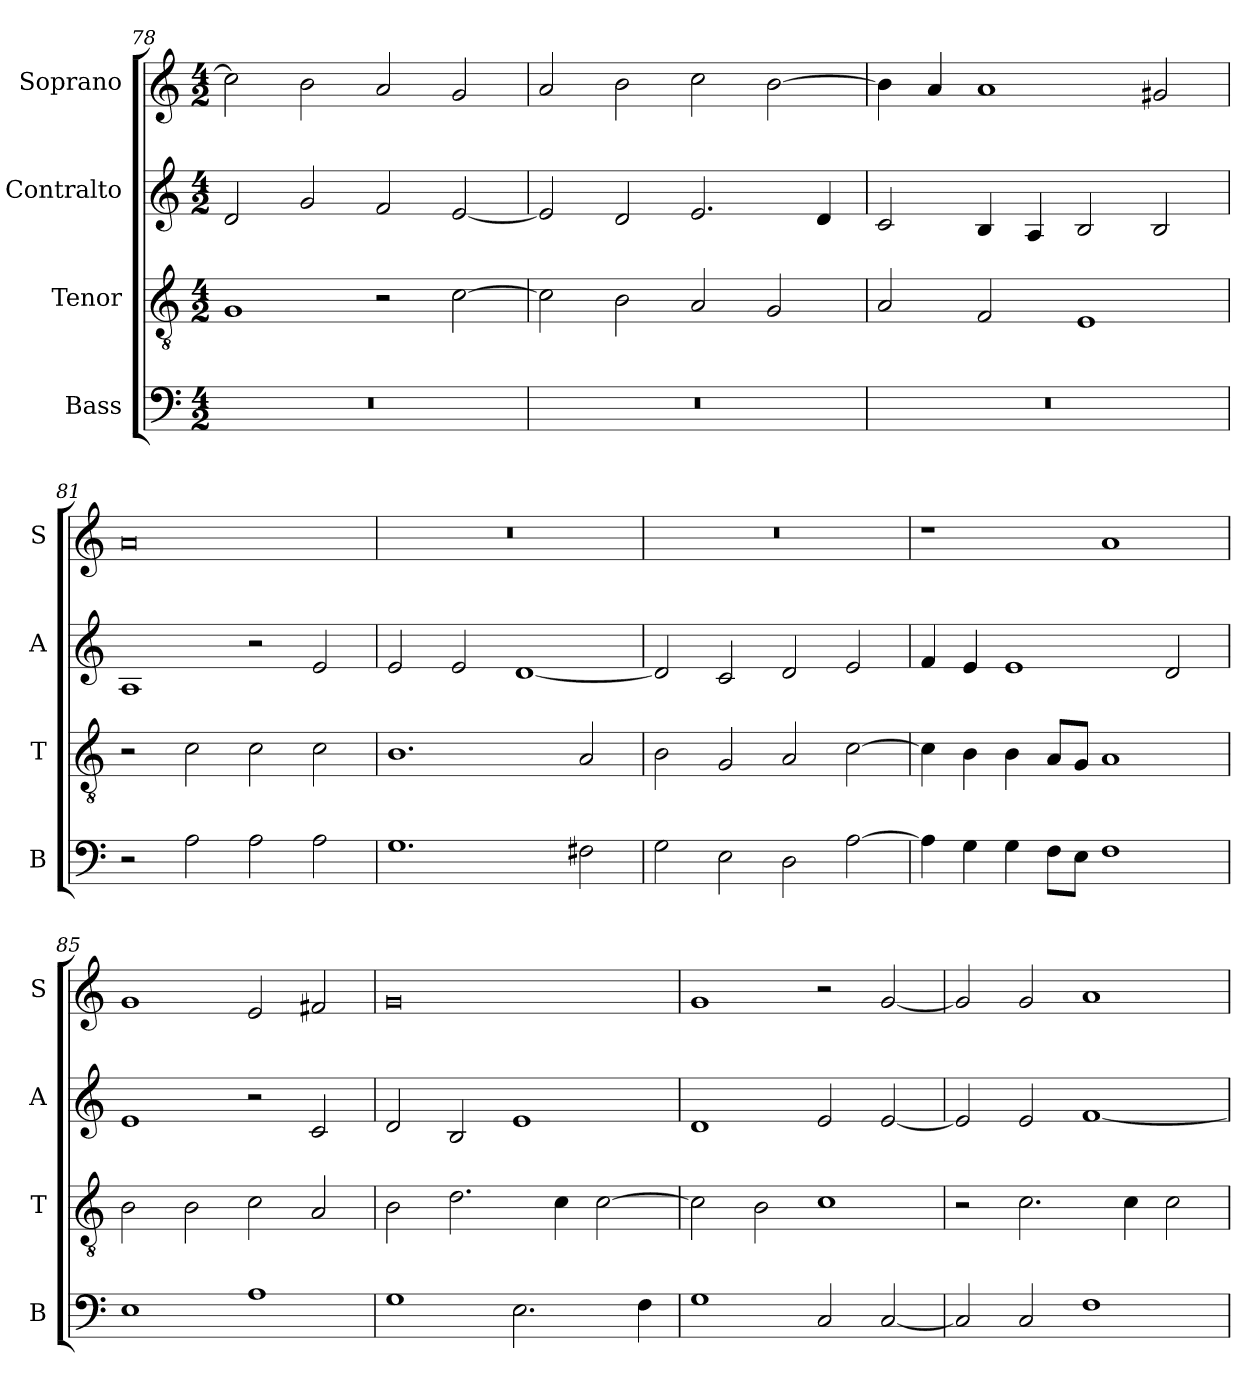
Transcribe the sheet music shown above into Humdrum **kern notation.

**kern	**kern	**kern	**kern
*part4	*part3	*part2	*part1
*staff4	*staff3	*staff2	*staff1
*I"Bass	*I"Tenor	*I"Contralto	*I"Soprano
*I'B	*I'T	*I'A	*I'S
*clefF4	*clefGv2	*clefG2	*clefG2
*k[]	*k[]	*k[]	*k[]
*E:phr	*E:phr	*E:phr	*E:phr
*M4/2	*M4/2	*M4/2	*M4/2
=78	=78	=78	=78
0r	1G	2d	2cc]
.	.	2g	2b
.	2r	2f	2a
.	[2c	[2e	2g
=79	=79	=79	=79
0r	2c]	2e]	2a
.	2B	2d	2b
.	2A	2.e	2cc
.	2G	.	[2b
.	.	4d	.
=80	=80	=80	=80
0r	2A	2c	4b]
.	.	.	4a
.	2F	4B	1a
.	.	4A	.
.	1E	2B	.
.	.	2B	2g#X
=81	=81	=81	=81
2r	2r	1A	0a
2A	2c	.	.
2A	2c	2r	.
2A	2c	2e	.
=82	=82	=82	=82
1.G	1.B	2e	0r
.	.	2e	.
.	.	[1d	.
2F#X	2A	.	.
=83	=83	=83	=83
2G	2B	2d]	0r
2E	2G	2c	.
2D	2A	2d	.
[2A	[2c	2e	.
=84	=84	=84	=84
4A]	4c]	4f	1r
4G	4B	4e	.
4G	4B	1e	.
8F\L	8A/L	.	.
8E\J	8G/J	.	.
1F	1A	.	1a
.	.	2d	.
=85	=85	=85	=85
1E	2B	1e	1g
.	2B	.	.
1A	2c	2r	2e
.	2A	2c	2f#X
=86	=86	=86	=86
1G	2B	2d	0g
.	2.d	2B	.
2.E	.	1e	.
.	4c	.	.
.	[2c	.	.
4F	.	.	.
=87	=87	=87	=87
1G	2c]	1d	1g
.	2B	.	.
2C	1c	2e	2r
[2C	.	[2e	[2g
=88	=88	=88	=88
2C]	2r	2e]	2g]
2C	2.c	2e	2g
1F	.	[1f	1a
.	4c	.	.
.	2c	.	.
=	=	=	=
*-	*-	*-	*-
